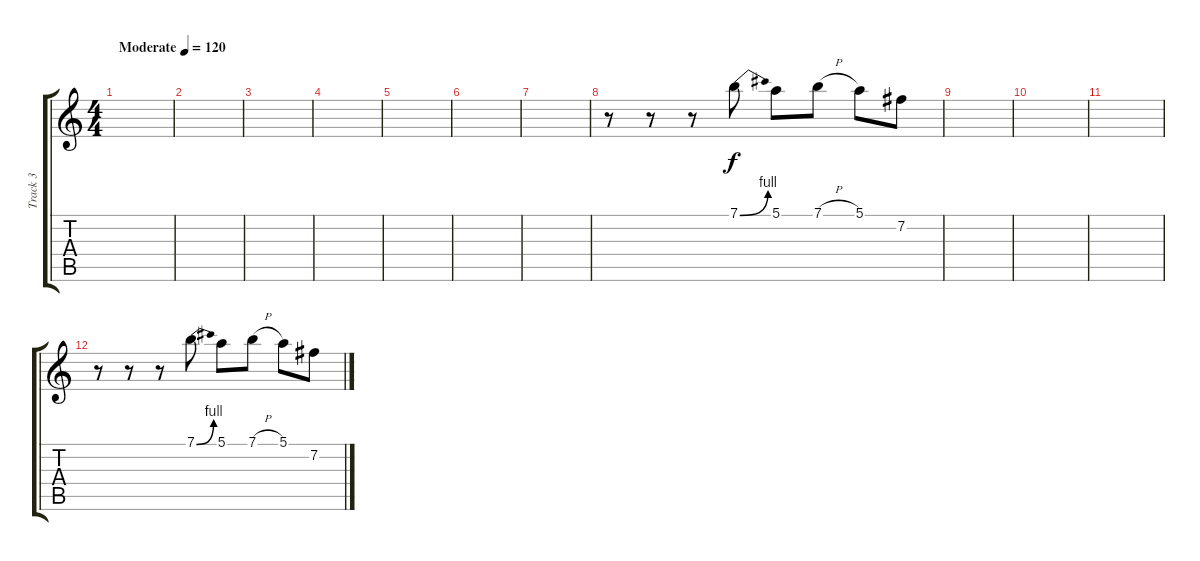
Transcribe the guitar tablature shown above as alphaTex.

\track ("Track 3" "Track 3") {instrument acousticguitarsteel}
\staff {score tabs}
\tuning (E4 B3 G3 D3 A2 E2) {hide}
\ts (4 4)
\tempo (120 "Moderate")
\clef g2
\ks c
|
|
|
|
|
|
|
r.8 r.8 r.8 7.1{be (bend 0 0 60 4)}.8 5.1.8 7.1{h}.8 5.1.8 7.2.8 |
|
|
|
r.8 r.8 r.8 7.1{be (bend 0 0 60 4)}.8 5.1.8 7.1{h}.8 5.1.8 7.2.8
